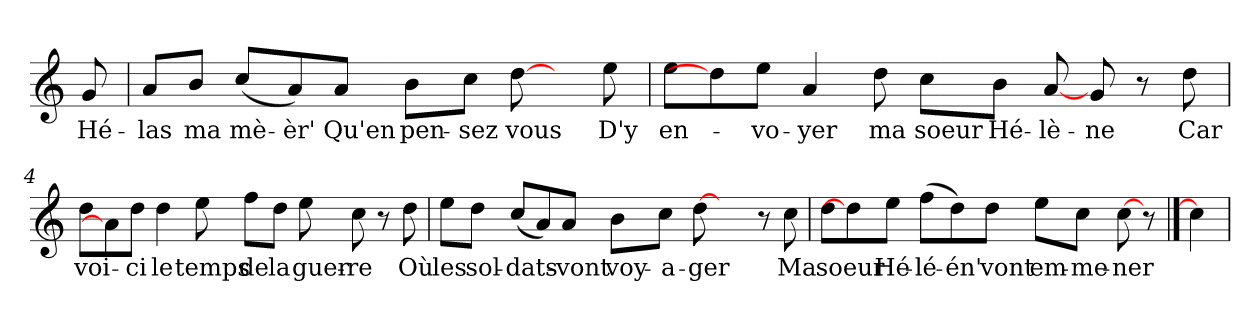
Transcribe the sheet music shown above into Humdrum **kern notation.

**kern	**text
*part1	*part1
*staff1	*staff1
*clefG2	*
*k[]	*
*C:	*
=1	=1
!	!LO:LY:b
8g/	Hé-
=2	=2
!	!LO:LY:b
8a/L	-las
!	!LO:LY:b
8b/J	ma
!	!LO:LY:b
(<8cc/L	mè-
!	!LO:LY:b
8a/)	-èr'
!	!LO:LY:b
8a/J	Qu'en
!	!LO:LY:b
8b\L	pen-
!	!LO:LY:b
8cc\J	-sez
!	!LO:LY:b
[8dd\	vous
8ryy	.
!	!LO:LY:b
8ee\	D'y
=3	=3
!	!LO:LY:b
8ee\L	en-
8dd\]	.
!	!LO:LY:b
8ee\J	-vo-
!	!LO:LY:b
4a/	-yer
!	!LO:LY:b
8dd\	ma
!	!LO:LY:b
8cc\L	soeur
!	!LO:LY:b
8b\J	Hé-
!	!LO:LY:b
[8a/	-lè-
!	!LO:LY:b
8g/	-ne
8r	.
!	!LO:LY:b
8dd\	Car
!!LO:LB:g=z
=4	=4
!	!LO:LY:b
8dd\L	voi-
8a/]	.
!	!LO:LY:b
8dd\J	-ci
!	!LO:LY:b
4dd\	le
!	!LO:LY:b
8ee\	temps
!	!LO:LY:b
8ff\L	de
!	!LO:LY:b
8dd\J	la
!	!LO:LY:b
8ee\	guer-
!	!LO:LY:b
8cc\	-re
8r	.
!	!LO:LY:b
8dd\	Où
=5	=5
!	!LO:LY:b
8ee\L	les
!	!LO:LY:b
8dd\J	sol-
!	!LO:LY:b
(<8cc/L	-dats-
8a/)	.
!	!LO:LY:b
8a/J	-vont
!	!LO:LY:b
8b\L	voy-
!	!LO:LY:b
8cc\J	-a-
!	!LO:LY:b
[8dd\	-ger
4ryy	.
8r	.
!	!LO:LY:b
8cc\	Ma
!!LO:LB:g=z
=6	=6
!	!LO:LY:b
8dd\L	soeur
4dd\]	.
!	!LO:LY:b
8ee\J	Hé-
!	!LO:LY:b
(>8ff\L	-lé-
!	!LO:LY:b
8dd\)	-én'
!	!LO:LY:b
8dd\J	vont
!	!LO:LY:b
8ee\L	em-
!	!LO:LY:b
8cc\J	-me-
!	!LO:LY:b
[8cc\	-ner
8r	.
==7	==7
4cc\]	.
=	=
*-	*-
